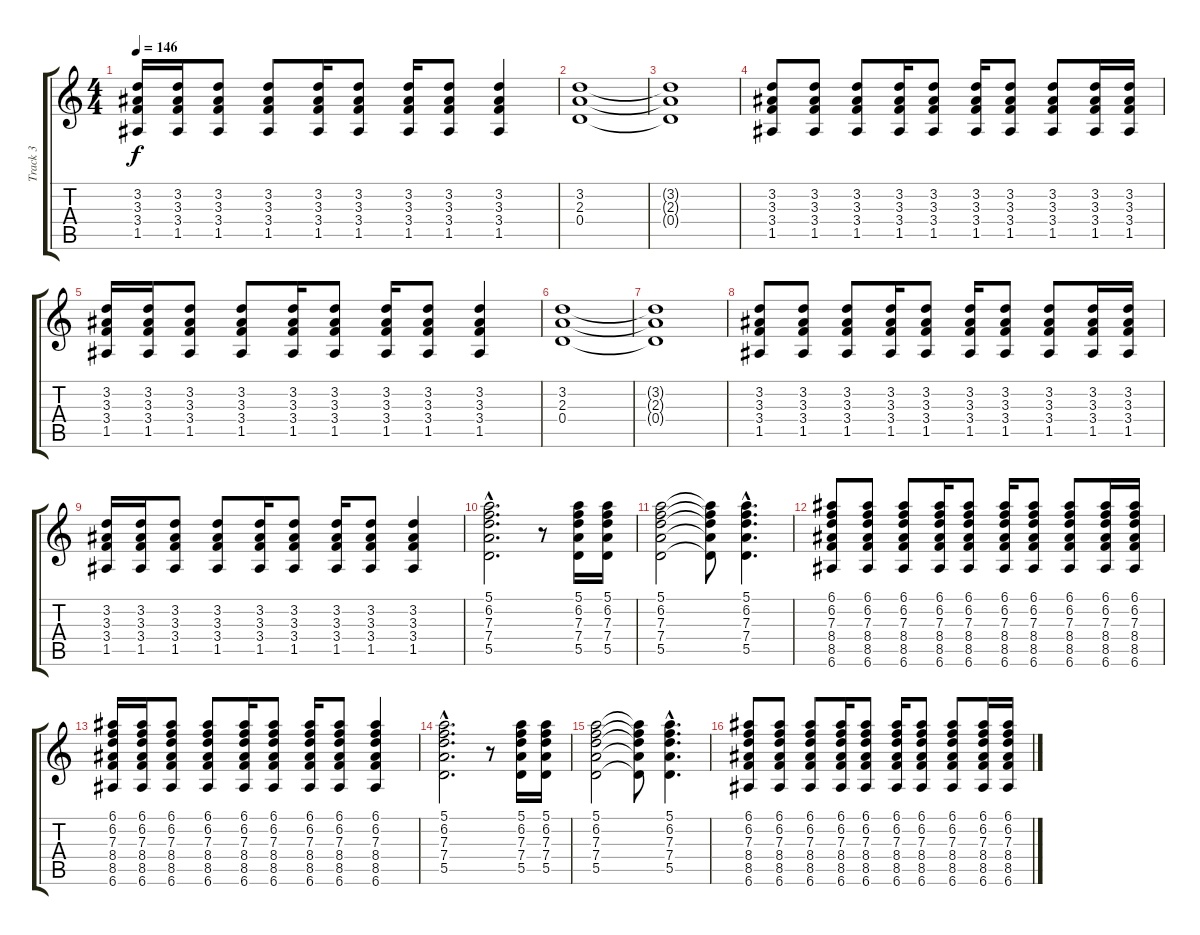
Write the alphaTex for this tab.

\track ("Track 3" "Track 3") {instrument distortionguitar}
\staff {score tabs}
\tuning (E4 B3 G3 D3 A2 E2) {hide}
\ts (4 4)
\tempo 146
\clef g2
\ks c
(3.2 3.3 3.4 1.5).16{dy f} (3.2 3.3 3.4 1.5).16 (3.2 3.3 3.4 1.5).8 (3.2 3.3 3.4 1.5).8 (3.2 3.3 3.4 1.5).16 (3.2 3.3 3.4 1.5).8 (3.2 3.3 3.4 1.5).16 (3.2 3.3 3.4 1.5).8 (3.2 3.3 3.4 1.5).4 |
(3.2 2.3 0.4).1 |
(3.2{t} 2.3{t} 0.4{t}).1 |
(3.2 3.3 3.4 1.5).8 (3.2 3.3 3.4 1.5).8 (3.2 3.3 3.4 1.5).8 (3.2 3.3 3.4 1.5).16 (3.2 3.3 3.4 1.5).8 (3.2 3.3 3.4 1.5).16 (3.2 3.3 3.4 1.5).8 (3.2 3.3 3.4 1.5).8 (3.2 3.3 3.4 1.5).16 (3.2 3.3 3.4 1.5).16 |
(3.2 3.3 3.4 1.5).16 (3.2 3.3 3.4 1.5).16 (3.2 3.3 3.4 1.5).8 (3.2 3.3 3.4 1.5).8 (3.2 3.3 3.4 1.5).16 (3.2 3.3 3.4 1.5).8 (3.2 3.3 3.4 1.5).16 (3.2 3.3 3.4 1.5).8 (3.2 3.3 3.4 1.5).4 |
(3.2 2.3 0.4).1 |
(3.2{t} 2.3{t} 0.4{t}).1 |
(3.2 3.3 3.4 1.5).8 (3.2 3.3 3.4 1.5).8 (3.2 3.3 3.4 1.5).8 (3.2 3.3 3.4 1.5).16 (3.2 3.3 3.4 1.5).8 (3.2 3.3 3.4 1.5).16 (3.2 3.3 3.4 1.5).8 (3.2 3.3 3.4 1.5).8 (3.2 3.3 3.4 1.5).16 (3.2 3.3 3.4 1.5).16 |
(3.2 3.3 3.4 1.5).16 (3.2 3.3 3.4 1.5).16 (3.2 3.3 3.4 1.5).8 (3.2 3.3 3.4 1.5).8 (3.2 3.3 3.4 1.5).16 (3.2 3.3 3.4 1.5).8 (3.2 3.3 3.4 1.5).16 (3.2 3.3 3.4 1.5).8 (3.2 3.3 3.4 1.5).4 |
(5.1{hac} 6.2{hac} 7.3{hac} 7.4{hac} 5.5{hac}).2{d} r.8 (5.1 6.2 7.3 7.4 5.5).16 (5.1 6.2 7.3 7.4 5.5).16 |
(5.1 6.2 7.3 7.4 5.5).2 (5.1{t} 6.2{t} 7.3{t} 7.4{t} 5.5{t}).8 (5.1{hac} 6.2{hac} 7.3{hac} 7.4{hac} 5.5{hac}).4{d} |
(6.1 6.2 7.3 8.4 8.5 6.6).8 (6.1 6.2 7.3 8.4 8.5 6.6).8 (6.1 6.2 7.3 8.4 8.5 6.6).8 (6.1 6.2 7.3 8.4 8.5 6.6).16 (6.1 6.2 7.3 8.4 8.5 6.6).8 (6.1 6.2 7.3 8.4 8.5 6.6).16 (6.1 6.2 7.3 8.4 8.5 6.6).8 (6.1 6.2 7.3 8.4 8.5 6.6).8 (6.1 6.2 7.3 8.4 8.5 6.6).16 (6.1 6.2 7.3 8.4 8.5 6.6).16 |
(6.1 6.2 7.3 8.4 8.5 6.6).16 (6.1 6.2 7.3 8.4 8.5 6.6).16 (6.1 6.2 7.3 8.4 8.5 6.6).8 (6.1 6.2 7.3 8.4 8.5 6.6).8 (6.1 6.2 7.3 8.4 8.5 6.6).16 (6.1 6.2 7.3 8.4 8.5 6.6).8 (6.1 6.2 7.3 8.4 8.5 6.6).16 (6.1 6.2 7.3 8.4 8.5 6.6).8 (6.1 6.2 7.3 8.4 8.5 6.6).4 |
(5.1{hac} 6.2{hac} 7.3{hac} 7.4{hac} 5.5{hac}).2{d} r.8 (5.1 6.2 7.3 7.4 5.5).16 (5.1 6.2 7.3 7.4 5.5).16 |
(5.1 6.2 7.3 7.4 5.5).2 (5.1{t} 6.2{t} 7.3{t} 7.4{t} 5.5{t}).8 (5.1{hac} 6.2{hac} 7.3{hac} 7.4{hac} 5.5{hac}).4{d} |
(6.1 6.2 7.3 8.4 8.5 6.6).8 (6.1 6.2 7.3 8.4 8.5 6.6).8 (6.1 6.2 7.3 8.4 8.5 6.6).8 (6.1 6.2 7.3 8.4 8.5 6.6).16 (6.1 6.2 7.3 8.4 8.5 6.6).8 (6.1 6.2 7.3 8.4 8.5 6.6).16 (6.1 6.2 7.3 8.4 8.5 6.6).8 (6.1 6.2 7.3 8.4 8.5 6.6).8 (6.1 6.2 7.3 8.4 8.5 6.6).16 (6.1 6.2 7.3 8.4 8.5 6.6).16
